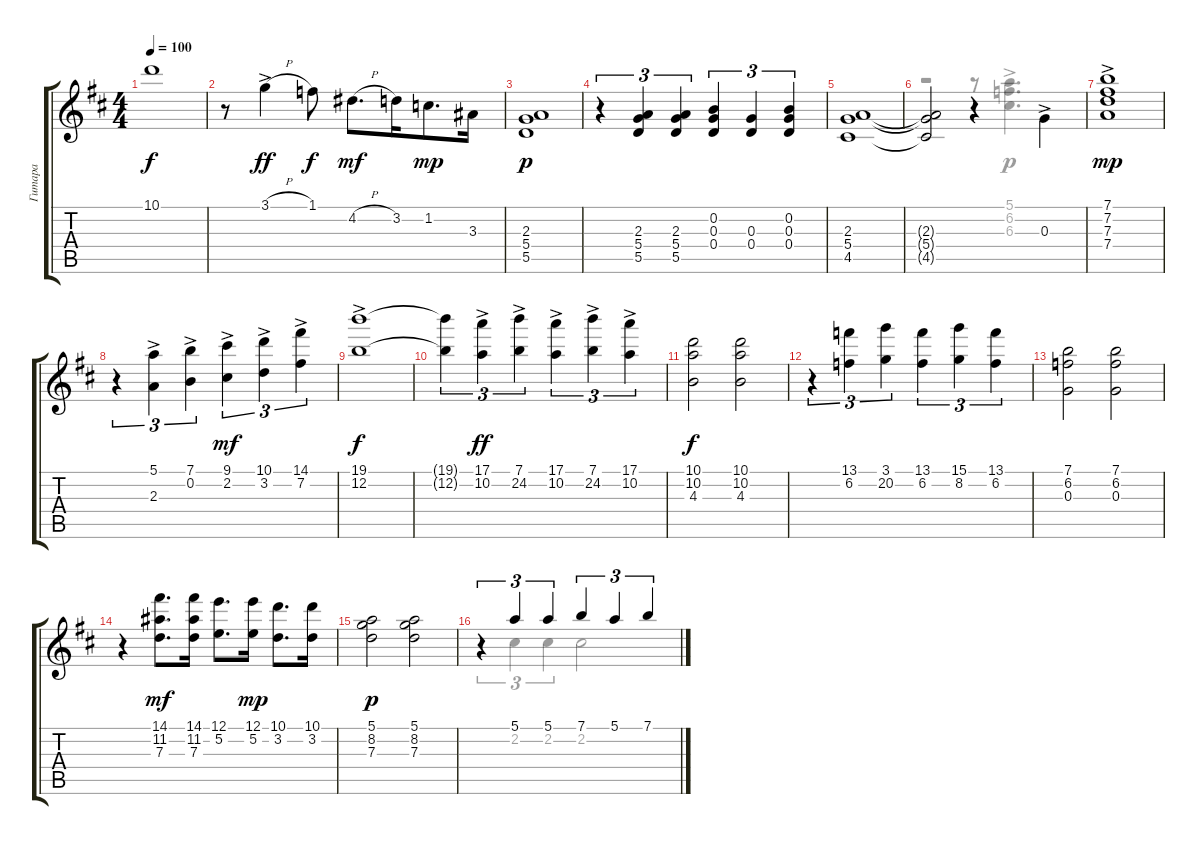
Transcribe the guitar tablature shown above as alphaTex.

\track ("Гитара" "Гитара") {instrument acousticguitarsteel}
\staff {score tabs}
\tuning (E4 B3 G3 D3 A2 E2) {hide}
\voice
\ts (4 4)
\tempo 100
\clef g2
\ks d
10.1.1{dy f} |
r.8 3.1{h ac}.4{dy ff} 1.1.8{dy f} 4.2{h}.8{d dy mf} 3.2.16{beam merge} 1.2.8{d dy mp} 3.3.16 |
(2.3 5.4 5.5).1{dy p} |
r.4{tu (3 2)} (2.3 5.4 5.5).4{tu (3 2)} (2.3 5.4 5.5).4{tu (3 2)} (0.2 0.3 0.4).4{tu (3 2)} (0.3 0.4).4{tu (3 2)} (0.2 0.3 0.4).4{tu (3 2)} |
(2.3 5.4 4.5).1 |
(2.3{t} 5.4{t} 4.5{t}).2 r.4 0.3{ac}.4{beam Down} |
(7.1{ac} 7.2{ac} 7.3{ac} 7.4{ac}).1{dy mp} |
r.4{tu (3 2)} (5.1{ac} 2.3{ac}).4{tu (3 2)} (7.1{ac} 0.2{ac}).4{tu (3 2)} (9.1{ac} 2.2{ac}).4{tu (3 2) dy mf} (10.1{ac} 3.2{ac}).4{tu (3 2)} (14.1{ac} 7.2{ac}).4{tu (3 2)} |
(19.1{ac} 12.2{ac}).1{dy f} |
(19.1{t} 12.2{t}).4{tu (3 2)} (17.1{ac} 10.2{ac}).4{tu (3 2) dy ff} (7.1{ac} 24.2{ac}).4{tu (3 2)} (17.1{ac} 10.2{ac}).4{tu (3 2)} (7.1{ac} 24.2{ac}).4{tu (3 2)} (17.1{ac} 10.2{ac}).4{tu (3 2)} |
(10.1 10.2 4.3).2{dy f} (10.1 10.2 4.3).2 |
r.4{tu (3 2)} (13.1 6.2).4{tu (3 2)} (3.1 20.2).4{tu (3 2)} (13.1 6.2).4{tu (3 2)} (15.1 8.2).4{tu (3 2)} (13.1 6.2).4{tu (3 2)} |
(7.1 6.2 0.3).2 (7.1 6.2 0.3).2 |
r.4 (14.1 11.2 7.3).8{d dy mf} (14.1 11.2 7.3).16{beam split} (12.1 5.2).8{d beam merge} (12.1 5.2).16{dy mp} (10.1 3.2).8{d beam merge} (10.1 3.2).16 |
(5.1 8.2 7.3).2{dy p} (5.1 8.2 7.3).2 |
r.4{tu (3 2) beam Up} 5.1.4{tu (3 2) beam Up} 5.1.4{tu (3 2) beam Up} 7.1.4{tu (3 2) beam Up} 5.1.4{tu (3 2) beam Up} 7.1.4{tu (3 2) beam Up}
\voice
\clef g2
\ottava regular
\simile none
\ks d
|
|
|
|
|
r.2 r.8 (5.1{ac} 6.2{ac} 6.3{ac}).4{d dy p} |
|
|
|
|
|
|
|
|
|
r.4{tu (3 2)} 2.2.4{tu (3 2)} 2.2.4{tu (3 2)} 2.2.2
